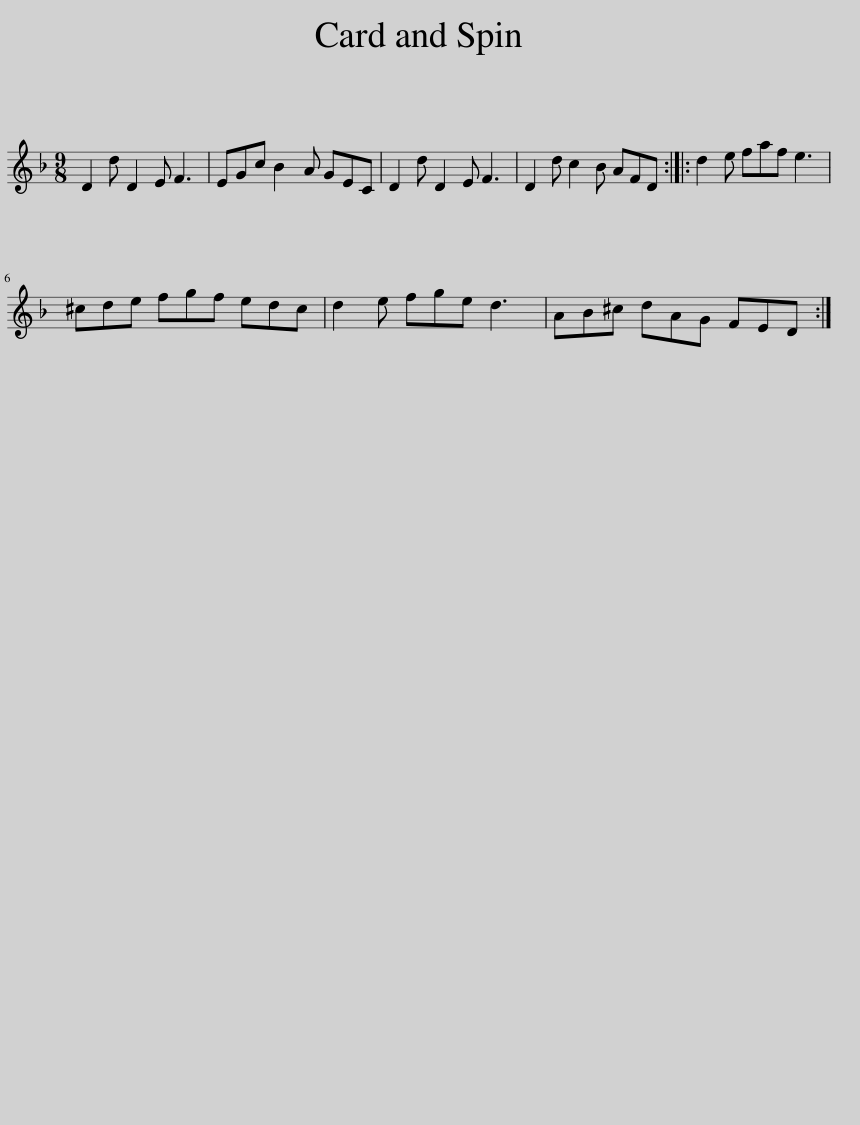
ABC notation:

X:1
L:1/8
M:9/8
I:linebreak $
K:Dmin
V:1 treble
V:1
 D2 d D2 E F3 | EGc B2 A GEC | D2 d D2 E F3 | D2 d c2 B AFD :: d2 e faf e3 |$ %5
 ^cde fgf edc | d2 e fge d3 | AB^c dAG FED :| %8
